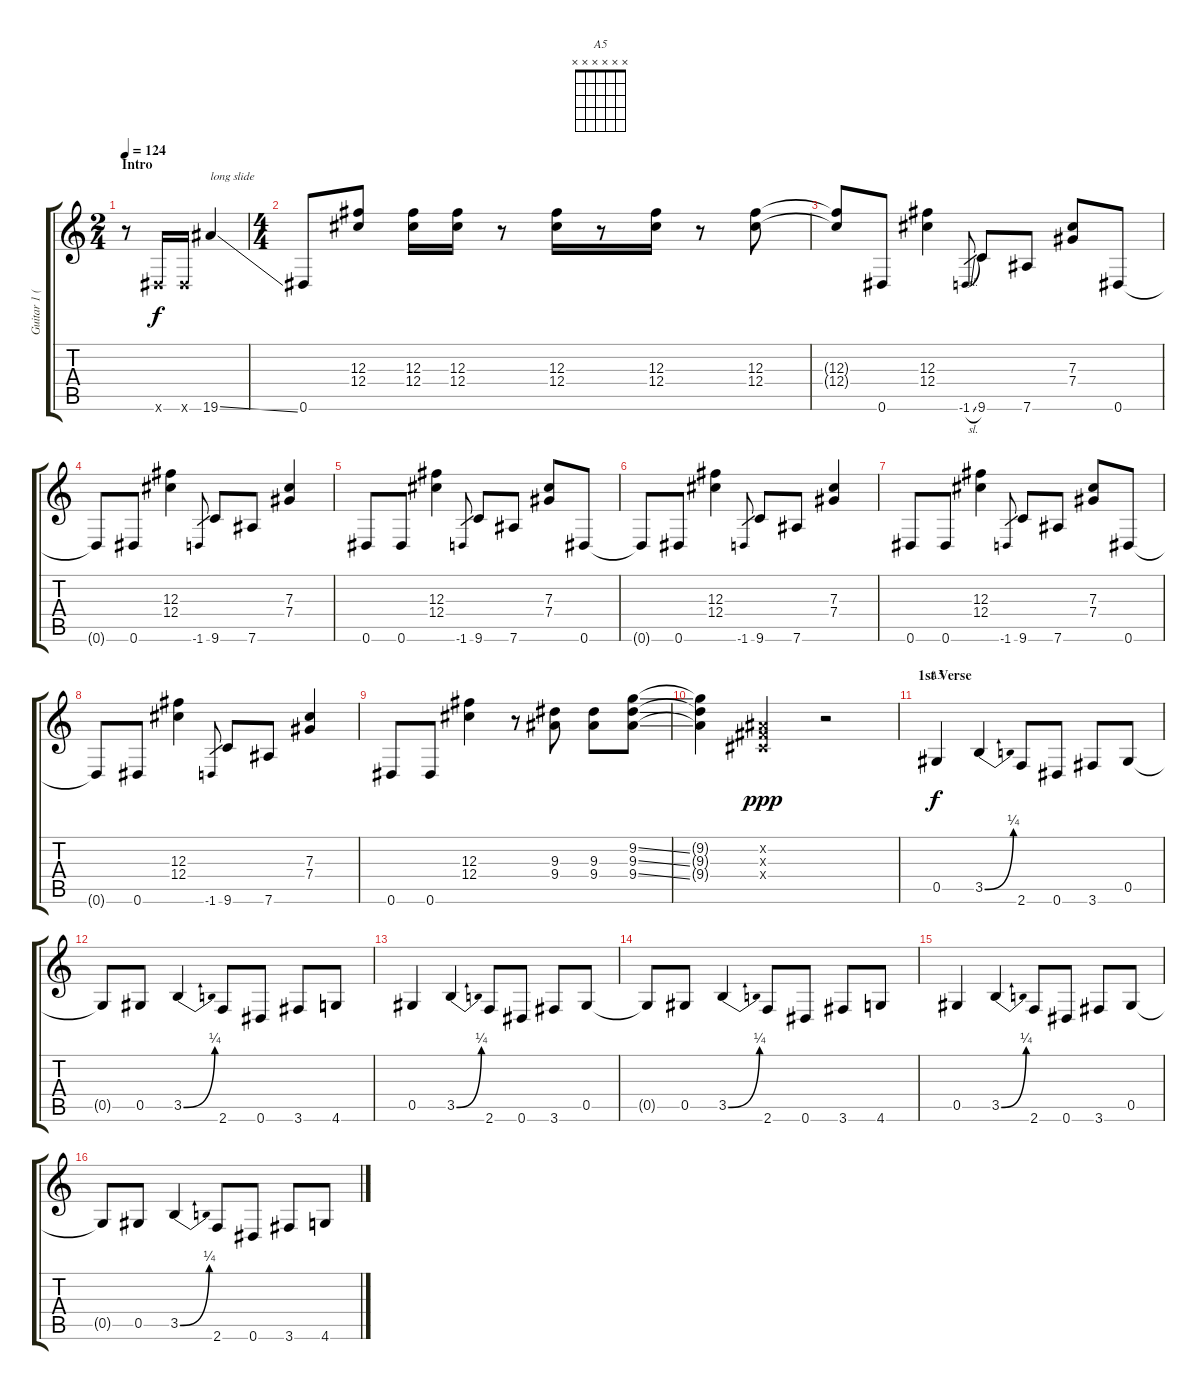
\track ("Guitar 1 (Slash)" "Guitar 1 (") {instrument overdrivenguitar}
\staff {score tabs}
\tuning (Eb4 Bb3 Gb3 Db3 Ab2 Eb2) {hide}
\chord ("A5" x x x x x x) {firstfret 0}
\ts (2 4)
\section ("" "Intro")
\tempo 124
\clef g2
\ks c
r.8{dy f instrument overdrivenguitar} 0.6{x}.16 0.6{x}.16 19.6{ss}.4{txt "long slide"} |
\ts (4 4)
0.6.8 (12.3 12.4).8 (12.3 12.4).16 (12.3 12.4).16 r.8 (12.3 12.4).16 r.8 (12.3 12.4).16 r.8 (12.3 12.4).8 |
(12.3{t} 12.4{t}).8 0.6.8 (12.3 12.4).4 -1.6{sl}.8{gr} 9.6.8 7.6.8 (7.3 7.4).8 0.6.8 |
0.6{t}.8 0.6.8 (12.3 12.4).4 -1.6.8{gr} 9.6.8 7.6.8 (7.3 7.4).4 |
0.6.8 0.6.8 (12.3 12.4).4 -1.6.8{gr} 9.6.8 7.6.8 (7.3 7.4).8 0.6.8 |
0.6{t}.8 0.6.8 (12.3 12.4).4 -1.6.8{gr} 9.6.8 7.6.8 (7.3 7.4).4 |
0.6.8 0.6.8 (12.3 12.4).4 -1.6.8{gr} 9.6.8 7.6.8 (7.3 7.4).8 0.6.8 |
0.6{t}.8 0.6.8 (12.3 12.4).4 -1.6.8{gr} 9.6.8 7.6.8 (7.3 7.4).4 |
0.6.8 0.6.8 (12.3 12.4).4 r.8 (9.3 9.4).8 (9.3 9.4).8 (9.2{ss} 9.3{ss} 9.4{ss}).8 |
(9.2{t} 9.3{t} 9.4{t}).4 (0.2{x} 0.3{x} 0.4{x}).4{dy ppp} r.2 |
\section ("" "1st Verse")
0.5.4{ch "A5" dy f} 3.5{be (bend 0 0 60 1)}.4 2.6.8 0.6.8 3.6.8 0.5.8 |
0.5{t}.8 0.5.8 3.5{be (bend 0 0 60 1)}.4 2.6.8 0.6.8 3.6.8 4.6.8 |
0.5.4 3.5{be (bend 0 0 60 1)}.4 2.6.8 0.6.8 3.6.8 0.5.8 |
0.5{t}.8 0.5.8 3.5{be (bend 0 0 60 1)}.4 2.6.8 0.6.8 3.6.8 4.6.8 |
0.5.4 3.5{be (bend 0 0 60 1)}.4 2.6.8 0.6.8 3.6.8 0.5.8 |
0.5{t}.8 0.5.8 3.5{be (bend 0 0 60 1)}.4 2.6.8 0.6.8 3.6.8 4.6.8
